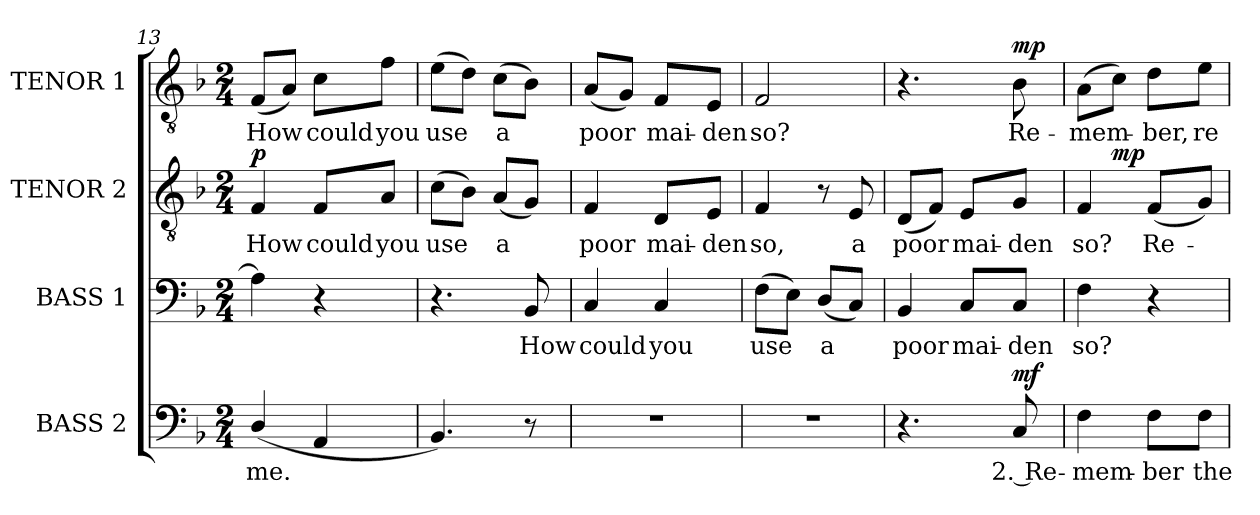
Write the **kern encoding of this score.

**kern	**text	**dynam	**kern	**text	**kern	**text	**dynam	**kern	**text	**dynam
*part4	*part4	*part4	*part3	*part3	*part2	*part2	*part2	*part1	*part1	*part1
*staff4	*staff4	*staff4	*staff3	*staff3	*staff2	*staff2	*staff2	*staff1	*staff1	*staff1
*I"BASS 2	*	*	*I"BASS 1	*	*I"TENOR 2	*	*	*I"TENOR 1	*	*
*I'B. 2	*	*	*I'B. 1	*	*I'T. 2	*	*	*I'T. 1	*	*
*clefF4	*	*	*clefF4	*	*clefGv2	*	*	*clefGv2	*	*
*	*	*	*	*	*ITrd7c12	*	*	*ITrd7c12	*	*
*k[b-]	*	*	*k[b-]	*	*k[b-]	*	*	*k[b-]	*	*
*F:	*	*	*F:	*	*F:	*	*	*F:	*	*
*M2/4	*	*	*M2/4	*	*M2/4	*	*	*M2/4	*	*
=13	=13	=13	=13	=13	=13	=13	=13	=13	=13	=13
!	!LO:LY:b:color=#000000	!	!	!	!	!	!	!	!	!
!	!	!	!	!	!	!LO:LY:b:color=#000000	!	!	!	!
!	!	!	!	!	!	!	!	!	!LO:LY:b:color=#000000	!
(4Di/	me.	.	4Ai\]	.	4FFi/	How	p	(8FFi/L	How	.
.	.	.	.	.	.	.	.	8AAi/J)	.	.
!	!	!	!	!	!	!LO:LY:b:color=#000000	!	!	!	!
!	!	!	!	!	!	!	!	!	!LO:LY:b:color=#000000	!
4AAi/	.	.	4r	.	8FFi/L	could	.	8Ci\L	could	.
!	!	!	!	!	!	!LO:LY:b:color=#000000	!	!	!	!
!	!	!	!	!	!	!	!	!	!LO:LY:b:color=#000000	!
.	.	.	.	.	8AAi/J	you	.	8Fi\J	you	.
=14	=14	=14	=14	=14	=14	=14	=14	=14	=14	=14
!	!	!	!	!	!	!LO:LY:b:color=#000000	!	!	!	!
!	!	!	!	!	!	!	!	!	!LO:LY:b:color=#000000	!
4.BB-i/)	.	.	4.r	.	(8Ci\L	use	.	(8Ei\L	use	.
.	.	.	.	.	8BB-i\J)	.	.	8Di\J)	.	.
!	!	!	!	!	!	!LO:LY:b:color=#000000	!	!	!	!
!	!	!	!	!	!	!	!	!	!LO:LY:b:color=#000000	!
.	.	.	.	.	(8AAi/L	a	.	(8Ci\L	a	.
!	!	!	!	!LO:LY:b:color=#000000	!	!	!	!	!	!
8r	.	.	8BB-i/	How	8GGi/J)	.	.	8BB-i\J)	.	.
=15	=15	=15	=15	=15	=15	=15	=15	=15	=15	=15
!LO:N:vis=1	!	!	!	!	!	!	!	!	!	!
!	!	!	!	!LO:LY:b:color=#000000	!	!	!	!	!	!
!	!	!	!	!	!	!LO:LY:b:color=#000000	!	!	!	!
!	!	!	!	!	!	!	!	!	!LO:LY:b:color=#000000	!
2r	.	.	4Ci/	could	4FFi/	poor	.	(8AAi/L	poor	.
.	.	.	.	.	.	.	.	8GGi/J)	.	.
!	!	!	!	!LO:LY:b:color=#000000	!	!	!	!	!	!
!	!	!	!	!	!	!LO:LY:b:color=#000000	!	!	!	!
!	!	!	!	!	!	!	!	!	!LO:LY:b:color=#000000	!
.	.	.	4Ci/	you	8DDi/L	mai-	.	8FFi/L	mai-	.
!	!	!	!	!	!	!LO:LY:b:color=#000000	!	!	!	!
!	!	!	!	!	!	!	!	!	!LO:LY:b:color=#000000	!
.	.	.	.	.	8EEi/J	-den	.	8EEi/J	-den	.
!!LO:LB:g=z
=16	=16	=16	=16	=16	=16	=16	=16	=16	=16	=16
!LO:N:vis=1	!	!	!	!	!	!	!	!	!	!
!	!	!	!	!LO:LY:b:color=#000000	!	!	!	!	!	!
!	!	!	!	!	!	!LO:LY:b:color=#000000	!	!	!	!
!	!	!	!	!	!	!	!	!	!LO:LY:b:color=#000000	!
2r	.	.	(8Fi\L	use	4FFi/	so,	.	2FFi/	so?	.
.	.	.	8Ei\J)	.	.	.	.	.	.	.
!	!	!	!	!LO:LY:b:color=#000000	!	!	!	!	!	!
.	.	.	(8Di/L	a	8r	.	.	.	.	.
!	!	!	!	!	!	!LO:LY:b:color=#000000	!	!	!	!
.	.	.	8Ci/J)	.	8EEi/	a	.	.	.	.
=17	=17	=17	=17	=17	=17	=17	=17	=17	=17	=17
!	!	!	!	!LO:LY:b:color=#000000	!	!	!	!	!	!
!	!	!	!	!	!	!LO:LY:b:color=#000000	!	!	!	!
4.r	.	.	4BB-i/	poor	(8DDi/L	poor	.	4.r	.	.
.	.	.	.	.	8FFi/J)	.	.	.	.	.
!	!	!	!	!LO:LY:b:color=#000000	!	!	!	!	!	!
!	!	!	!	!	!	!LO:LY:b:color=#000000	!	!	!	!
.	.	.	8Ci/L	mai-	8EEi/L	mai-	.	.	.	.
!	!LO:LY:b:color=#000000	!	!	!	!	!	!	!	!	!
!	!	!	!	!LO:LY:b:color=#000000	!	!	!	!	!	!
!	!	!	!	!	!	!LO:LY:b:color=#000000	!	!	!	!
!	!	!	!	!	!	!	!	!	!LO:LY:b:color=#000000	!
8Ci/	2. Re-	mf	8Ci/J	-den	8GGi/J	-den	.	8BB-i\	Re-	mp
=18	=18	=18	=18	=18	=18	=18	=18	=18	=18	=18
!	!LO:LY:b:color=#000000	!	!	!	!	!	!	!	!	!
!	!	!	!	!LO:LY:b:color=#000000	!	!	!	!	!	!
!	!	!	!	!	!	!LO:LY:b:color=#000000	!	!	!	!
!	!	!	!	!	!	!	!	!	!LO:LY:b:color=#000000	!
*	*	*	*	*	*^	*	*	*	*	*
4Fi\	-mem-	.	4Fi\	so?	4FFi/	8ryy	so?	.	(8AAi\L	-mem-	.
.	.	.	.	.	.	4.ryy	.	mp	8Ci\J)	.	.
!	!LO:LY:b:color=#000000	!	!	!	!	!	!	!	!	!	!
!	!	!	!	!	!	!	!LO:LY:b:color=#000000	!	!	!	!
!	!	!	!	!	!	!	!	!	!	!LO:LY:b:color=#000000	!
8Fi\L	-ber	.	4r	.	(8FFi/L	.	Re-	.	8Di\L	-ber,	.
!	!LO:LY:b:color=#000000	!	!	!	!	!	!	!	!	!	!
!	!	!	!	!	!	!	!	!	!	!LO:LY:b:color=#000000	!
8Fi\J	the	.	.	.	8GGi/J)	.	.	.	8Ei\J	re-	.
*	*	*	*	*	*v	*v	*	*	*	*	*
=	=	=	=	=	=	=	=	=	=	=
*-	*-	*-	*-	*-	*-	*-	*-	*-	*-	*-
